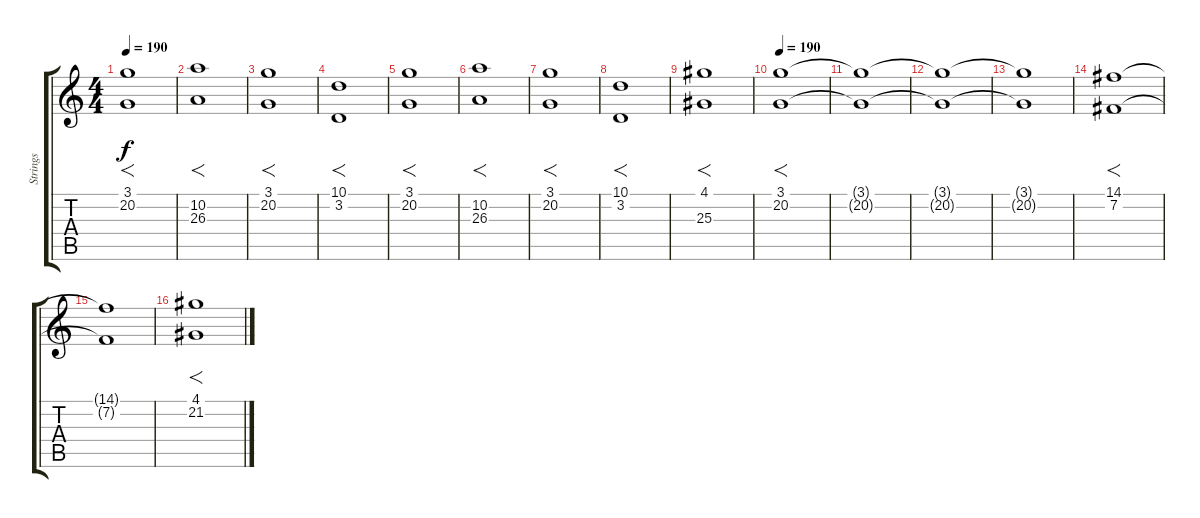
\track ("Strings" "Strings") {instrument stringensemble1}
\staff {score tabs}
\tuning (E4 B3 G3 D3 A2 E2) {hide}
\ts (4 4)
\tempo 190
\clef g2
\ks c
(3.1 20.2).1{f dy f} |
(10.2 26.3).1{f} |
(3.1 20.2).1{f} |
(10.1 3.2).1{f} |
(3.1 20.2).1{f} |
(10.2 26.3).1{f} |
(3.1 20.2).1{f} |
(10.1 3.2).1{f} |
(4.1 25.3).1{f} |
\tempo 190
(3.1 20.2).1{f volume 14} |
(3.1{t} 20.2{t}).1 |
(3.1{t} 20.2{t}).1 |
(3.1{t} 20.2{t}).1 |
(14.1 7.2).1{f} |
(14.1{t} 7.2{t}).1 |
(4.1 21.2).1{f}
